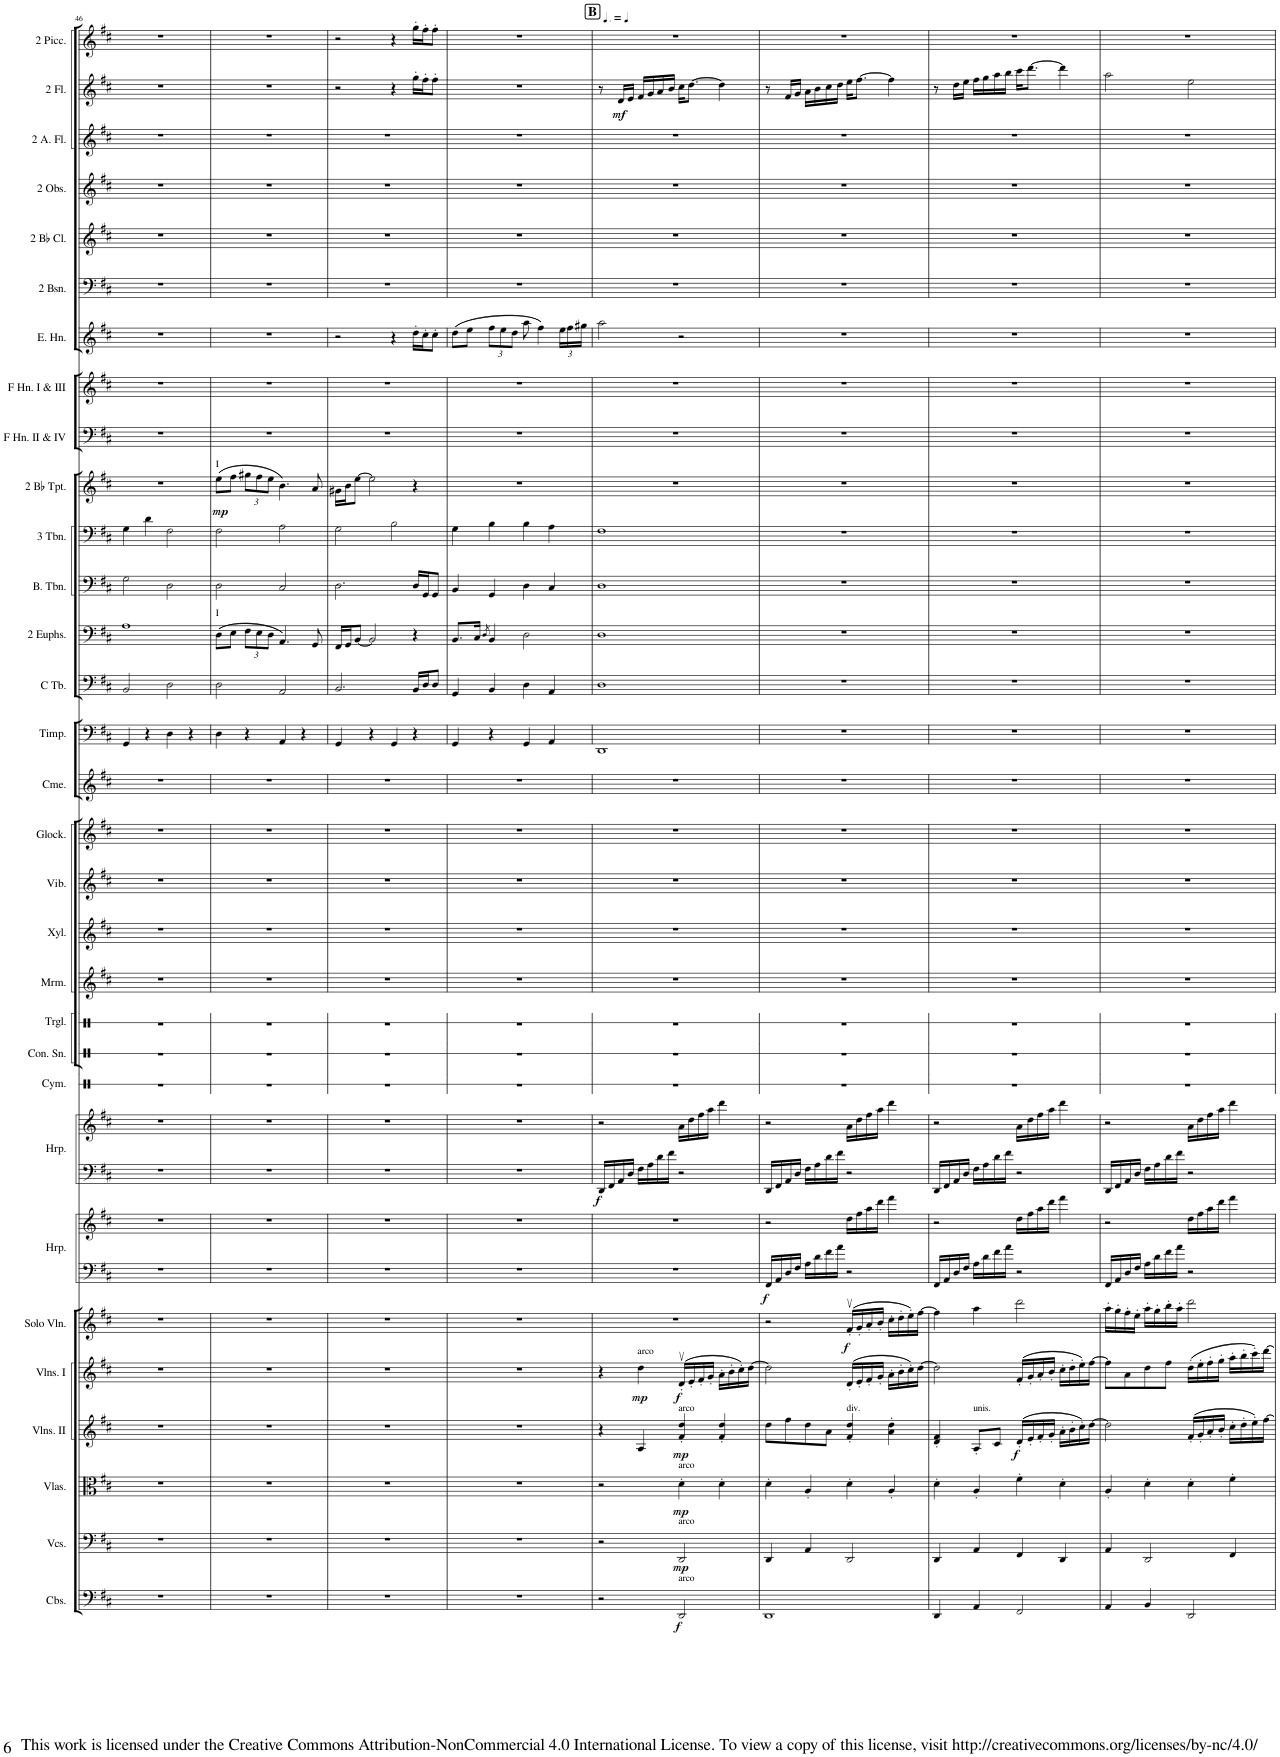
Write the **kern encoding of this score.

**kern	**dynam	**kern	**dynam	**kern	**dynam	**kern	**dynam	**kern	**dynam	**kern	**dynam	**kern	**kern	**dynam	**kern	**kern	**dynam	**kern	**kern	**kern	**kern	**kern	**kern	**kern	**kern	**kern	**kern	**kern	**kern	**kern	**kern	**dynam	**kern	**kern	**kern	**kern	**kern	**kern	**kern	**kern	**dynam	**kern
*part31	*part31	*part30	*part30	*part29	*part29	*part28	*part28	*part27	*part27	*part26	*part26	*part25	*part25	*part25	*part24	*part24	*part24	*part23	*part22	*part21	*part20	*part19	*part18	*part17	*part16	*part15	*part14	*part13	*part12	*part11	*part10	*part10	*part9	*part8	*part7	*part6	*part5	*part4	*part3	*part2	*part2	*part1
*staff33	*staff33	*staff32	*staff32	*staff31	*staff31	*staff30	*staff30	*staff29	*staff29	*staff28	*staff28	*staff27	*staff26	*staff26/27	*staff25	*staff24	*staff24/25	*staff23	*staff22	*staff21	*staff20	*staff19	*staff18	*staff17	*staff16	*staff15	*staff14	*staff13	*staff12	*staff11	*staff10	*staff10	*staff9	*staff8	*staff7	*staff6	*staff5	*staff4	*staff3	*staff2	*staff2	*staff1
*I"Contrabasses	*	*I"Violoncellos	*	*I"Violas	*	*I"Violino II	*	*I"Violins I	*	*I"Solo Violin	*	*I"Harp	*	*	*I"Harp	*	*	*I"Cymbal	*I"Concert Snare Drum	*I"Triangle	*I"Marimba	*I"Xylophone	*I"Vibraphone	*I"Glockenspiel	*I"Chromatic Chimes	*I"Timpani	*I"C Tuba	*I"2 Euphoniums	*I"Bass Trombone	*I"3 Trombone	*I"2 Bb Trumpets	*	*I"Horn in F II &amp; IV	*I"Horn in F I &amp; III	*I"English Horn	*I"2 Bassoons	*I"2 Bb Clarinets	*I"2 Oboes	*I"2 Alto Flutes	*I"2 Flutes	*	*I"2 Piccolo
*I'Cbs.	*	*I'Vcs.	*	*I'Vlas.	*	*	*	*I'Vlns. I	*	*I'Solo Vln.	*	*I'Hrp.	*	*	*I'Hrp.	*	*	*I'Cym.	*I'Con. Sn.	*I'Trgl.	*I'Mrm.	*I'Xyl.	*I'Vib.	*I'Glock.	*I'Cme.	*I'Timp.	*I'C Tb.	*I'2 Euphs.	*I'B. Tbn.	*I'3 Tbn.	*I'2 Bb Tpt.	*	*	*	*I'E. Hn.	*I'2 Bsn.	*I'2 Bb Cl.	*I'2 Obs.	*I'2 A. Fl.	*I'2 Fl.	*	*I'2 Picc.
!!LO:PB:g=z
*clefF4	*	*clefF4	*	*clefC3	*	*clefG2	*	*clefG2	*	*clefG2	*	*clefF4	*clefG2	*	*clefF4	*clefG2	*	*clefX	*clefX	*clefX	*clefG2	*clefG2	*clefG2	*clefG2	*clefG2	*clefF4	*clefF4	*clefF4	*clefF4	*clefF4	*clefG2	*	*clefF4	*clefG2	*clefG2	*clefF4	*clefG2	*clefG2	*clefG2	*clefG2	*	*clefG2
*Trd7c12	*	*	*	*	*	*	*	*	*	*	*	*	*	*	*	*	*	*	*	*	*	*Trd-7c-12	*	*Trd-14c-24	*	*	*	*	*	*	*Trd1c2	*	*Trd4c7	*Trd4c7	*Trd4c7	*	*Trd1c2	*	*Trd3c5	*	*	*Trd-7c-12
*k[f#c#]	*	*k[f#c#]	*	*k[f#c#]	*	*k[f#c#]	*	*k[f#c#]	*	*k[f#c#]	*	*k[f#c#]	*k[f#c#]	*	*k[f#c#]	*k[f#c#]	*	*k[]	*k[]	*k[]	*k[f#c#]	*k[f#c#]	*k[f#c#]	*k[f#c#]	*k[f#c#]	*k[f#c#]	*k[f#c#]	*k[f#c#]	*k[f#c#]	*k[f#c#]	*k[f#c#]	*	*k[f#c#]	*k[f#c#]	*k[f#c#]	*k[f#c#]	*k[f#c#]	*k[f#c#]	*k[f#c#]	*k[f#c#]	*	*k[f#c#]
*M4/4	*	*M4/4	*	*M4/4	*	*M4/4	*	*M4/4	*	*M4/4	*	*M4/4	*M4/4	*	*M4/4	*M4/4	*	*M4/4	*M4/4	*M4/4	*M4/4	*M4/4	*M4/4	*M4/4	*M4/4	*M4/4	*M4/4	*M4/4	*M4/4	*M4/4	*M4/4	*	*M4/4	*M4/4	*M4/4	*M4/4	*M4/4	*M4/4	*M4/4	*M4/4	*	*M4/4
=46	=46	=46	=46	=46	=46	=46	=46	=46	=46	=46	=46	=46	=46	=46	=46	=46	=46	=46	=46	=46	=46	=46	=46	=46	=46	=46	=46	=46	=46	=46	=46	=46	=46	=46	=46	=46	=46	=46	=46	=46	=46	=46
1r	.	1r	.	1r	.	1r	.	1r	.	1r	.	1r	1r	.	1r	1r	.	1r	1r	1r	1r	1r	1r	1r	1r	4GG/	2BB/	1A	2G\	4G\	1r	.	1r	1r	1r	1r	1r	1r	1r	1r	.	1r
.	.	.	.	.	.	.	.	.	.	.	.	.	.	.	.	.	.	.	.	.	.	.	.	.	.	4r	.	.	.	4d\	.	.	.	.	.	.	.	.	.	.	.	.
.	.	.	.	.	.	.	.	.	.	.	.	.	.	.	.	.	.	.	.	.	.	.	.	.	.	4D\	2D\	.	2D\	2F#\	.	.	.	.	.	.	.	.	.	.	.	.
.	.	.	.	.	.	.	.	.	.	.	.	.	.	.	.	.	.	.	.	.	.	.	.	.	.	4r	.	.	.	.	.	.	.	.	.	.	.	.	.	.	.	.
=47	=47	=47	=47	=47	=47	=47	=47	=47	=47	=47	=47	=47	=47	=47	=47	=47	=47	=47	=47	=47	=47	=47	=47	=47	=47	=47	=47	=47	=47	=47	=47	=47	=47	=47	=47	=47	=47	=47	=47	=47	=47	=47
!	!	!	!	!	!	!	!	!	!	!	!	!	!	!	!	!	!	!	!	!	!	!	!	!	!	!	!	!	!	!	!LO:TX:a:t=I	!	!	!	!	!	!	!	!	!	!	!
!	!	!	!	!	!	!	!	!	!	!	!	!	!	!	!	!	!	!	!	!	!	!	!	!	!	!	!	!LO:TX:a:t=I	!	!	!	!	!	!	!	!	!	!	!	!	!	!
!	!	!	!	!	!	!	!	!	!	!	!	!	!	!	!	!	!	!	!	!	!	!	!	!	!	!	!	!	!	!	!	!LO:DY:b	!	!	!	!	!	!	!	!	!	!
1r	.	1r	.	1r	.	1r	.	1r	.	1r	.	1r	1r	.	1r	1r	.	1r	1r	1r	1r	1r	1r	1r	1r	4D\	2D\	(8D\L	2D\	2F#\	(8ee\L	mp	1r	1r	1r	1r	1r	1r	1r	1r	.	1r
.	.	.	.	.	.	.	.	.	.	.	.	.	.	.	.	.	.	.	.	.	.	.	.	.	.	.	.	8E\J	.	.	8ff#\J	.	.	.	.	.	.	.	.	.	.	.
*	*	*	*	*	*	*	*	*	*	*	*	*	*	*	*	*	*	*	*	*	*	*	*	*	*	*	*	*Xbrackettup	*	*	*Xbrackettup	*	*	*	*	*	*	*	*	*	*	*
.	.	.	.	.	.	.	.	.	.	.	.	.	.	.	.	.	.	.	.	.	.	.	.	.	.	4r	.	12F#\L	.	.	12gg#X\L	.	.	.	.	.	.	.	.	.	.	.
.	.	.	.	.	.	.	.	.	.	.	.	.	.	.	.	.	.	.	.	.	.	.	.	.	.	.	.	12E\	.	.	12ff#\	.	.	.	.	.	.	.	.	.	.	.
.	.	.	.	.	.	.	.	.	.	.	.	.	.	.	.	.	.	.	.	.	.	.	.	.	.	.	.	12D\J	.	.	12ee\J	.	.	.	.	.	.	.	.	.	.	.
.	.	.	.	.	.	.	.	.	.	.	.	.	.	.	.	.	.	.	.	.	.	.	.	.	.	4AA/	2AA/	4.AA/)	2C#/	2A\	4.b\)	.	.	.	.	.	.	.	.	.	.	.
.	.	.	.	.	.	.	.	.	.	.	.	.	.	.	.	.	.	.	.	.	.	.	.	.	.	4r	.	.	.	.	.	.	.	.	.	.	.	.	.	.	.	.
.	.	.	.	.	.	.	.	.	.	.	.	.	.	.	.	.	.	.	.	.	.	.	.	.	.	.	.	8GG/	.	.	8a/	.	.	.	.	.	.	.	.	.	.	.
=48	=48	=48	=48	=48	=48	=48	=48	=48	=48	=48	=48	=48	=48	=48	=48	=48	=48	=48	=48	=48	=48	=48	=48	=48	=48	=48	=48	=48	=48	=48	=48	=48	=48	=48	=48	=48	=48	=48	=48	=48	=48	=48
1r	.	1r	.	1r	.	1r	.	1r	.	1r	.	1r	1r	.	1r	1r	.	1r	1r	1r	1r	1r	1r	1r	1r	4GG/	2.BB/	16FF#/LL	2.D\	2G\	16g#X\LL	.	1r	1r	2r	1r	1r	1r	1r	2r	.	2r
.	.	.	.	.	.	.	.	.	.	.	.	.	.	.	.	.	.	.	.	.	.	.	.	.	.	.	.	16GG/J	.	.	16b\J	.	.	.	.	.	.	.	.	.	.	.
.	.	.	.	.	.	.	.	.	.	.	.	.	.	.	.	.	.	.	.	.	.	.	.	.	.	.	.	[8BB/J	.	.	[8ee\J	.	.	.	.	.	.	.	.	.	.	.
.	.	.	.	.	.	.	.	.	.	.	.	.	.	.	.	.	.	.	.	.	.	.	.	.	.	4r	.	2BB/]	.	.	2ee\]	.	.	.	.	.	.	.	.	.	.	.
.	.	.	.	.	.	.	.	.	.	.	.	.	.	.	.	.	.	.	.	.	.	.	.	.	.	4GG/	.	.	.	2B\	.	.	.	.	4r	.	.	.	.	4r	.	4r
.	.	.	.	.	.	.	.	.	.	.	.	.	.	.	.	.	.	.	.	.	.	.	.	.	.	4r	16BB/LL	4r	16D/LL	.	4r	.	.	.	16dd'\LL	.	.	.	.	16gg'\LL	.	16gg'\LL
.	.	.	.	.	.	.	.	.	.	.	.	.	.	.	.	.	.	.	.	.	.	.	.	.	.	.	16D/J	.	16GG/J	.	.	.	.	.	16cc#'\J	.	.	.	.	16ff#'\J	.	16ff#'\J
.	.	.	.	.	.	.	.	.	.	.	.	.	.	.	.	.	.	.	.	.	.	.	.	.	.	.	8D/J	.	8GG/J	.	.	.	.	.	8cc#'\J	.	.	.	.	8ff#'\J	.	8ff#'\J
=49	=49	=49	=49	=49	=49	=49	=49	=49	=49	=49	=49	=49	=49	=49	=49	=49	=49	=49	=49	=49	=49	=49	=49	=49	=49	=49	=49	=49	=49	=49	=49	=49	=49	=49	=49	=49	=49	=49	=49	=49	=49	=49
1r	.	1r	.	1r	.	1r	.	1r	.	1r	.	1r	1r	.	1r	1r	.	1r	1r	1r	1r	1r	1r	1r	1r	4GG/	4GG/	8.BB/L	4BB/	4G\	1r	.	1r	1r	(8dd\L	1r	1r	1r	1r	1r	.	1r
.	.	.	.	.	.	.	.	.	.	.	.	.	.	.	.	.	.	.	.	.	.	.	.	.	.	.	.	.	.	.	.	.	.	.	8ee\J	.	.	.	.	.	.	.
.	.	.	.	.	.	.	.	.	.	.	.	.	.	.	.	.	.	.	.	.	.	.	.	.	.	.	.	16C#/Jk	.	.	.	.	.	.	.	.	.	.	.	.	.	.
.	.	.	.	.	.	.	.	.	.	.	.	.	.	.	.	.	.	.	.	.	.	.	.	.	.	.	.	8qD/	.	.	.	.	.	.	.	.	.	.	.	.	.	.
*	*	*	*	*	*	*	*	*	*	*	*	*	*	*	*	*	*	*	*	*	*	*	*	*	*	*	*	*	*	*	*	*	*	*	*Xbrackettup	*	*	*	*	*	*	*
.	.	.	.	.	.	.	.	.	.	.	.	.	.	.	.	.	.	.	.	.	.	.	.	.	.	4r	4BB/	4BB/	4GG/	4B\	.	.	.	.	12ff#\L	.	.	.	.	.	.	.
.	.	.	.	.	.	.	.	.	.	.	.	.	.	.	.	.	.	.	.	.	.	.	.	.	.	.	.	.	.	.	.	.	.	.	12ee\	.	.	.	.	.	.	.
.	.	.	.	.	.	.	.	.	.	.	.	.	.	.	.	.	.	.	.	.	.	.	.	.	.	.	.	.	.	.	.	.	.	.	12dd\J	.	.	.	.	.	.	.
.	.	.	.	.	.	.	.	.	.	.	.	.	.	.	.	.	.	.	.	.	.	.	.	.	.	4GG/	4D\	2D\	4D\	4B\	.	.	.	.	8aa\	.	.	.	.	.	.	.
.	.	.	.	.	.	.	.	.	.	.	.	.	.	.	.	.	.	.	.	.	.	.	.	.	.	.	.	.	.	.	.	.	.	.	4ff#\)	.	.	.	.	.	.	.
.	.	.	.	.	.	.	.	.	.	.	.	.	.	.	.	.	.	.	.	.	.	.	.	.	.	4AA/	4AA/	.	4C#/	4A\	.	.	.	.	.	.	.	.	.	.	.	.
.	.	.	.	.	.	.	.	.	.	.	.	.	.	.	.	.	.	.	.	.	.	.	.	.	.	.	.	.	.	.	.	.	.	.	24ee\LL	.	.	.	.	.	.	.
.	.	.	.	.	.	.	.	.	.	.	.	.	.	.	.	.	.	.	.	.	.	.	.	.	.	.	.	.	.	.	.	.	.	.	24ff#\	.	.	.	.	.	.	.
.	.	.	.	.	.	.	.	.	.	.	.	.	.	.	.	.	.	.	.	.	.	.	.	.	.	.	.	.	.	.	.	.	.	.	24gg#X\JJ	.	.	.	.	.	.	.
=50	=50	=50	=50	=50	=50	=50	=50	=50	=50	=50	=50	=50	=50	=50	=50	=50	=50	=50	=50	=50	=50	=50	=50	=50	=50	=50	=50	=50	=50	=50	=50	=50	=50	=50	=50	=50	=50	=50	=50	=50	=50	=50
!!LO:REH:place=s1:a:B:cj:fs=14:t=B
!	!	!	!	!	!	!	!	!	!	!	!	!	!	!	!	!	!LO:DY:b=2	!	!	!	!	!	!	!	!	!	!	!	!	!	!	!	!	!	!	!	!	!	!	!	!	!
2r	.	2r	.	2r	.	4r	.	4r	.	1r	.	1r	1r	.	16DD/LL	2r	f	1r	1r	1r	1r	1r	1r	1r	1r	1DD	1D	1D	1D	1F#	1r	.	1r	1r	2aa\	1r	1r	1r	1r	8r	.	1r
.	.	.	.	.	.	.	.	.	.	.	.	.	.	.	16FF#/	.	.	.	.	.	.	.	.	.	.	.	.	.	.	.	.	.	.	.	.	.	.	.	.	.	.	.
!	!	!	!	!	!	!	!	!	!	!	!	!	!	!	!	!	!	!	!	!	!	!	!	!	!	!	!	!	!	!	!	!	!	!	!	!	!	!	!	!	!LO:DY:b	!
.	.	.	.	.	.	.	.	.	.	.	.	.	.	.	16AA/	.	.	.	.	.	.	.	.	.	.	.	.	.	.	.	.	.	.	.	.	.	.	.	.	16d/LL	mf	.
.	.	.	.	.	.	.	.	.	.	.	.	.	.	.	16D/JJ	.	.	.	.	.	.	.	.	.	.	.	.	.	.	.	.	.	.	.	.	.	.	.	.	16e/JJ	.	.
!	!	!	!	!	!	!	!	!LO:TX:a:t=arco	!	!	!	!	!	!	!	!	!	!	!	!	!	!	!	!	!	!	!	!	!	!	!	!	!	!	!	!	!	!	!	!	!	!
!	!	!	!	!	!	!	!	!	!LO:DY:b	!	!	!	!	!	!	!	!	!	!	!	!	!	!	!	!	!	!	!	!	!	!	!	!	!	!	!	!	!	!	!	!	!
.	.	.	.	.	.	4A/	.	4dd\	mp	.	.	.	.	.	16F#\LL	.	.	.	.	.	.	.	.	.	.	.	.	.	.	.	.	.	.	.	.	.	.	.	.	16f#/LL	.	.
.	.	.	.	.	.	.	.	.	.	.	.	.	.	.	16A\	.	.	.	.	.	.	.	.	.	.	.	.	.	.	.	.	.	.	.	.	.	.	.	.	16g/	.	.
.	.	.	.	.	.	.	.	.	.	.	.	.	.	.	16d\	.	.	.	.	.	.	.	.	.	.	.	.	.	.	.	.	.	.	.	.	.	.	.	.	16a/	.	.
.	.	.	.	.	.	.	.	.	.	.	.	.	.	.	16f#\JJ	.	.	.	.	.	.	.	.	.	.	.	.	.	.	.	.	.	.	.	.	.	.	.	.	16b/JJ	.	.
!	!	!	!	!	!	!LO:TX:a:t=arco	!	!	!	!	!	!	!	!	!	!	!	!	!	!	!	!	!	!	!	!	!	!	!	!	!	!	!	!	!	!	!	!	!	!	!	!
!	!	!	!	!LO:TX:a:t=arco	!	!	!	!	!	!	!	!	!	!	!	!	!	!	!	!	!	!	!	!	!	!	!	!	!	!	!	!	!	!	!	!	!	!	!	!	!	!
!	!	!LO:TX:a:t=arco	!	!	!	!	!	!	!	!	!	!	!	!	!	!	!	!	!	!	!	!	!	!	!	!	!	!	!	!	!	!	!	!	!	!	!	!	!	!	!	!
!LO:TX:a:t=arco	!	!	!	!	!	!	!	!	!	!	!	!	!	!	!	!	!	!	!	!	!	!	!	!	!	!	!	!	!	!	!	!	!	!	!	!	!	!	!	!	!	!
!	!LO:DY:b	!	!LO:DY:b	!	!LO:DY:b	!	!LO:DY:b	!	!LO:DY:b	!	!	!	!	!	!	!	!	!	!	!	!	!	!	!	!	!	!	!	!	!	!	!	!	!	!	!	!	!	!	!	!	!
2DD/	f	2DD/	mp	4d'\	mp	4f#/' 4dd/'	mp	(16dv'/LL	f	.	.	.	.	.	2r	16a\LL	.	.	.	.	.	.	.	.	.	.	.	.	.	.	.	.	.	.	2r	.	.	.	.	16cc#\KL	.	.
.	.	.	.	.	.	.	.	16e'/	.	.	.	.	.	.	.	16dd\	.	.	.	.	.	.	.	.	.	.	.	.	.	.	.	.	.	.	.	.	.	.	.	[8.dd\J	.	.
.	.	.	.	.	.	.	.	16f#'/	.	.	.	.	.	.	.	16ff#\	.	.	.	.	.	.	.	.	.	.	.	.	.	.	.	.	.	.	.	.	.	.	.	.	.	.
.	.	.	.	.	.	.	.	16g'/JJ	.	.	.	.	.	.	.	16aa\JJ	.	.	.	.	.	.	.	.	.	.	.	.	.	.	.	.	.	.	.	.	.	.	.	.	.	.
.	.	.	.	4d'\	.	4f#/' 4dd/'	.	16a'\LL	.	.	.	.	.	.	.	4ddd\	.	.	.	.	.	.	.	.	.	.	.	.	.	.	.	.	.	.	.	.	.	.	.	4dd\]	.	.
.	.	.	.	.	.	.	.	16b'\	.	.	.	.	.	.	.	.	.	.	.	.	.	.	.	.	.	.	.	.	.	.	.	.	.	.	.	.	.	.	.	.	.	.
.	.	.	.	.	.	.	.	16cc#'\)	.	.	.	.	.	.	.	.	.	.	.	.	.	.	.	.	.	.	.	.	.	.	.	.	.	.	.	.	.	.	.	.	.	.
.	.	.	.	.	.	.	.	[16dd\JJ	.	.	.	.	.	.	.	.	.	.	.	.	.	.	.	.	.	.	.	.	.	.	.	.	.	.	.	.	.	.	.	.	.	.
=51	=51	=51	=51	=51	=51	=51	=51	=51	=51	=51	=51	=51	=51	=51	=51	=51	=51	=51	=51	=51	=51	=51	=51	=51	=51	=51	=51	=51	=51	=51	=51	=51	=51	=51	=51	=51	=51	=51	=51	=51	=51	=51
!	!	!	!	!	!	!	!	!	!	!	!	!	!	!LO:DY:b=2	!	!	!	!	!	!	!	!	!	!	!	!	!	!	!	!	!	!	!	!	!	!	!	!	!	!	!	!
1DD	.	4DD/	.	4d'\	.	8dd\L	.	2dd\]	.	2r	.	16FF#/LL	2r	f	16DD/LL	2r	.	1r	1r	1r	1r	1r	1r	1r	1r	1r	1r	1r	1r	1r	1r	.	1r	1r	1r	1r	1r	1r	1r	8r	.	1r
.	.	.	.	.	.	.	.	.	.	.	.	16AA/	.	.	16FF#/	.	.	.	.	.	.	.	.	.	.	.	.	.	.	.	.	.	.	.	.	.	.	.	.	.	.	.
.	.	.	.	.	.	8ff#\	.	.	.	.	.	16D/	.	.	16AA/	.	.	.	.	.	.	.	.	.	.	.	.	.	.	.	.	.	.	.	.	.	.	.	.	16f#/LL	.	.
.	.	.	.	.	.	.	.	.	.	.	.	16F#/JJ	.	.	16D/JJ	.	.	.	.	.	.	.	.	.	.	.	.	.	.	.	.	.	.	.	.	.	.	.	.	16g/JJ	.	.
.	.	4AA/	.	4A'/	.	8dd\	.	.	.	.	.	16A\LL	.	.	16F#\LL	.	.	.	.	.	.	.	.	.	.	.	.	.	.	.	.	.	.	.	.	.	.	.	.	16a\LL	.	.
.	.	.	.	.	.	.	.	.	.	.	.	16d\	.	.	16A\	.	.	.	.	.	.	.	.	.	.	.	.	.	.	.	.	.	.	.	.	.	.	.	.	16b\	.	.
.	.	.	.	.	.	8a\J	.	.	.	.	.	16f#\	.	.	16d\	.	.	.	.	.	.	.	.	.	.	.	.	.	.	.	.	.	.	.	.	.	.	.	.	16cc#\	.	.
.	.	.	.	.	.	.	.	.	.	.	.	16a\JJ	.	.	16f#\JJ	.	.	.	.	.	.	.	.	.	.	.	.	.	.	.	.	.	.	.	.	.	.	.	.	16dd\JJ	.	.
!	!	!	!	!	!	!LO:TX:a:t=div.	!	!	!	!	!	!	!	!	!	!	!	!	!	!	!	!	!	!	!	!	!	!	!	!	!	!	!	!	!	!	!	!	!	!	!	!
!	!	!	!	!	!	!	!	!	!	!	!LO:DY:b	!	!	!	!	!	!	!	!	!	!	!	!	!	!	!	!	!	!	!	!	!	!	!	!	!	!	!	!	!	!	!
.	.	2DD/	.	4d'\	.	4f#/' 4dd/'	.	(16d'/LL	.	(16f#v'/LL	f	2r	16dd\LL	.	2r	16a\LL	.	.	.	.	.	.	.	.	.	.	.	.	.	.	.	.	.	.	.	.	.	.	.	16ee\KL	.	.
.	.	.	.	.	.	.	.	16e'/	.	16g'/	.	.	16ff#\	.	.	16dd\	.	.	.	.	.	.	.	.	.	.	.	.	.	.	.	.	.	.	.	.	.	.	.	[8.ff#\J	.	.
.	.	.	.	.	.	.	.	16f#'/	.	16a'/	.	.	16aa\	.	.	16ff#\	.	.	.	.	.	.	.	.	.	.	.	.	.	.	.	.	.	.	.	.	.	.	.	.	.	.
.	.	.	.	.	.	.	.	16g'/JJ	.	16b'/JJ	.	.	16ddd\JJ	.	.	16aa\JJ	.	.	.	.	.	.	.	.	.	.	.	.	.	.	.	.	.	.	.	.	.	.	.	.	.	.
.	.	.	.	4A'/	.	4a\' 4dd\'	.	16a'\LL	.	16cc#'\LL	.	.	4fff#\	.	.	4ddd\	.	.	.	.	.	.	.	.	.	.	.	.	.	.	.	.	.	.	.	.	.	.	.	4ff#\]	.	.
.	.	.	.	.	.	.	.	16b'\	.	16dd'\	.	.	.	.	.	.	.	.	.	.	.	.	.	.	.	.	.	.	.	.	.	.	.	.	.	.	.	.	.	.	.	.
.	.	.	.	.	.	.	.	16cc#'\)	.	16ee'\)	.	.	.	.	.	.	.	.	.	.	.	.	.	.	.	.	.	.	.	.	.	.	.	.	.	.	.	.	.	.	.	.
.	.	.	.	.	.	.	.	[16dd\JJ	.	[16ff#\JJ	.	.	.	.	.	.	.	.	.	.	.	.	.	.	.	.	.	.	.	.	.	.	.	.	.	.	.	.	.	.	.	.
=52	=52	=52	=52	=52	=52	=52	=52	=52	=52	=52	=52	=52	=52	=52	=52	=52	=52	=52	=52	=52	=52	=52	=52	=52	=52	=52	=52	=52	=52	=52	=52	=52	=52	=52	=52	=52	=52	=52	=52	=52	=52	=52
4DD/	.	4DD/	.	4d'\	.	4d/' 4f#/'	.	2dd\]	.	4ff#\]	.	16FF#/LL	2r	.	16DD/LL	2r	.	1r	1r	1r	1r	1r	1r	1r	1r	1r	1r	1r	1r	1r	1r	.	1r	1r	1r	1r	1r	1r	1r	8r	.	1r
.	.	.	.	.	.	.	.	.	.	.	.	16AA/	.	.	16FF#/	.	.	.	.	.	.	.	.	.	.	.	.	.	.	.	.	.	.	.	.	.	.	.	.	.	.	.
.	.	.	.	.	.	.	.	.	.	.	.	16D/	.	.	16AA/	.	.	.	.	.	.	.	.	.	.	.	.	.	.	.	.	.	.	.	.	.	.	.	.	16dd\LL	.	.
.	.	.	.	.	.	.	.	.	.	.	.	16F#/JJ	.	.	16D/JJ	.	.	.	.	.	.	.	.	.	.	.	.	.	.	.	.	.	.	.	.	.	.	.	.	16ee\JJ	.	.
!	!	!	!	!	!	!LO:TX:a:t=unis.	!	!	!	!	!	!	!	!	!	!	!	!	!	!	!	!	!	!	!	!	!	!	!	!	!	!	!	!	!	!	!	!	!	!	!	!
4AA/	.	4AA/	.	4A'/	.	8A'/L	.	.	.	4aa\	.	16A\LL	.	.	16F#\LL	.	.	.	.	.	.	.	.	.	.	.	.	.	.	.	.	.	.	.	.	.	.	.	.	16ff#\LL	.	.
.	.	.	.	.	.	.	.	.	.	.	.	16d\	.	.	16A\	.	.	.	.	.	.	.	.	.	.	.	.	.	.	.	.	.	.	.	.	.	.	.	.	16gg\	.	.
.	.	.	.	.	.	8c#/J	.	.	.	.	.	16f#\	.	.	16d\	.	.	.	.	.	.	.	.	.	.	.	.	.	.	.	.	.	.	.	.	.	.	.	.	16aa\	.	.
.	.	.	.	.	.	.	.	.	.	.	.	16a\JJ	.	.	16f#\JJ	.	.	.	.	.	.	.	.	.	.	.	.	.	.	.	.	.	.	.	.	.	.	.	.	16bb\JJ	.	.
!	!	!	!	!	!	!	!LO:DY:b	!	!	!	!	!	!	!	!	!	!	!	!	!	!	!	!	!	!	!	!	!	!	!	!	!	!	!	!	!	!	!	!	!	!	!
2FF#/	.	4FF#/	.	4f#'\	.	(16d'/LL	f	(16f#'/LL	.	2ddd\	.	2r	16dd\LL	.	2r	16a\LL	.	.	.	.	.	.	.	.	.	.	.	.	.	.	.	.	.	.	.	.	.	.	.	16ccc#\KL	.	.
.	.	.	.	.	.	16e'/	.	16g'/	.	.	.	.	16ff#\	.	.	16dd\	.	.	.	.	.	.	.	.	.	.	.	.	.	.	.	.	.	.	.	.	.	.	.	[8.ddd\J	.	.
.	.	.	.	.	.	16f#'/	.	16a'/	.	.	.	.	16aa\	.	.	16ff#\	.	.	.	.	.	.	.	.	.	.	.	.	.	.	.	.	.	.	.	.	.	.	.	.	.	.
.	.	.	.	.	.	16g'/JJ	.	16b'/JJ	.	.	.	.	16ddd\JJ	.	.	16aa\JJ	.	.	.	.	.	.	.	.	.	.	.	.	.	.	.	.	.	.	.	.	.	.	.	.	.	.
.	.	4DD/	.	4d'\	.	16a'\LL	.	16cc#'\LL	.	.	.	.	4fff#\	.	.	4ddd\	.	.	.	.	.	.	.	.	.	.	.	.	.	.	.	.	.	.	.	.	.	.	.	4ddd\]	.	.
.	.	.	.	.	.	16b'\	.	16dd'\	.	.	.	.	.	.	.	.	.	.	.	.	.	.	.	.	.	.	.	.	.	.	.	.	.	.	.	.	.	.	.	.	.	.
.	.	.	.	.	.	16cc#'\)	.	16ee'\)	.	.	.	.	.	.	.	.	.	.	.	.	.	.	.	.	.	.	.	.	.	.	.	.	.	.	.	.	.	.	.	.	.	.
.	.	.	.	.	.	[16dd\JJ	.	[16ff#\JJ	.	.	.	.	.	.	.	.	.	.	.	.	.	.	.	.	.	.	.	.	.	.	.	.	.	.	.	.	.	.	.	.	.	.
=53	=53	=53	=53	=53	=53	=53	=53	=53	=53	=53	=53	=53	=53	=53	=53	=53	=53	=53	=53	=53	=53	=53	=53	=53	=53	=53	=53	=53	=53	=53	=53	=53	=53	=53	=53	=53	=53	=53	=53	=53	=53	=53
4AA/	.	4AA/	.	4A'/	.	2dd\]	.	8ff#\L]	.	16aa'\LL	.	16FF#/LL	2r	.	16DD/LL	2r	.	1r	1r	1r	1r	1r	1r	1r	1r	1r	1r	1r	1r	1r	1r	.	1r	1r	1r	1r	1r	1r	1r	2aa\	.	1r
.	.	.	.	.	.	.	.	.	.	16gg'\	.	16AA/	.	.	16FF#/	.	.	.	.	.	.	.	.	.	.	.	.	.	.	.	.	.	.	.	.	.	.	.	.	.	.	.
.	.	.	.	.	.	.	.	8a\	.	16ff#'\	.	16D/	.	.	16AA/	.	.	.	.	.	.	.	.	.	.	.	.	.	.	.	.	.	.	.	.	.	.	.	.	.	.	.
.	.	.	.	.	.	.	.	.	.	16ee'\JJ	.	16F#/JJ	.	.	16D/JJ	.	.	.	.	.	.	.	.	.	.	.	.	.	.	.	.	.	.	.	.	.	.	.	.	.	.	.
4BB/	.	2DD/	.	4d'\	.	.	.	8dd\	.	16aa'\LL	.	16A\LL	.	.	16F#\LL	.	.	.	.	.	.	.	.	.	.	.	.	.	.	.	.	.	.	.	.	.	.	.	.	.	.	.
.	.	.	.	.	.	.	.	.	.	16gg'\	.	16d\	.	.	16A\	.	.	.	.	.	.	.	.	.	.	.	.	.	.	.	.	.	.	.	.	.	.	.	.	.	.	.
.	.	.	.	.	.	.	.	8ff#\J	.	16bb'\	.	16f#\	.	.	16d\	.	.	.	.	.	.	.	.	.	.	.	.	.	.	.	.	.	.	.	.	.	.	.	.	.	.	.
.	.	.	.	.	.	.	.	.	.	16aa'\JJ	.	16a\JJ	.	.	16f#\JJ	.	.	.	.	.	.	.	.	.	.	.	.	.	.	.	.	.	.	.	.	.	.	.	.	.	.	.
2DD/	.	.	.	4d'\	.	(16f#'/LL	.	(16dd'\LL	.	2ddd\	.	2r	16dd\LL	.	2r	16a\LL	.	.	.	.	.	.	.	.	.	.	.	.	.	.	.	.	.	.	.	.	.	.	.	2ee\	.	.
.	.	.	.	.	.	16g'/	.	16ee'\	.	.	.	.	16ff#\	.	.	16dd\	.	.	.	.	.	.	.	.	.	.	.	.	.	.	.	.	.	.	.	.	.	.	.	.	.	.
.	.	.	.	.	.	16a'/	.	16ff#'\	.	.	.	.	16aa\	.	.	16ff#\	.	.	.	.	.	.	.	.	.	.	.	.	.	.	.	.	.	.	.	.	.	.	.	.	.	.
.	.	.	.	.	.	16b'/JJ	.	16gg'\JJ	.	.	.	.	16ddd\JJ	.	.	16aa\JJ	.	.	.	.	.	.	.	.	.	.	.	.	.	.	.	.	.	.	.	.	.	.	.	.	.	.
.	.	4FF#/	.	4f#'\	.	16cc#'\LL	.	16aa'\LL	.	.	.	.	4fff#\	.	.	4ddd\	.	.	.	.	.	.	.	.	.	.	.	.	.	.	.	.	.	.	.	.	.	.	.	.	.	.
.	.	.	.	.	.	16dd'\	.	16bb'\	.	.	.	.	.	.	.	.	.	.	.	.	.	.	.	.	.	.	.	.	.	.	.	.	.	.	.	.	.	.	.	.	.	.
.	.	.	.	.	.	16ee'\)	.	16ccc#'\)	.	.	.	.	.	.	.	.	.	.	.	.	.	.	.	.	.	.	.	.	.	.	.	.	.	.	.	.	.	.	.	.	.	.
.	.	.	.	.	.	[16ff#\JJ	.	[16ddd\JJ	.	.	.	.	.	.	.	.	.	.	.	.	.	.	.	.	.	.	.	.	.	.	.	.	.	.	.	.	.	.	.	.	.	.
=	=	=	=	=	=	=	=	=	=	=	=	=	=	=	=	=	=	=	=	=	=	=	=	=	=	=	=	=	=	=	=	=	=	=	=	=	=	=	=	=	=	=
*-	*-	*-	*-	*-	*-	*-	*-	*-	*-	*-	*-	*-	*-	*-	*-	*-	*-	*-	*-	*-	*-	*-	*-	*-	*-	*-	*-	*-	*-	*-	*-	*-	*-	*-	*-	*-	*-	*-	*-	*-	*-	*-
